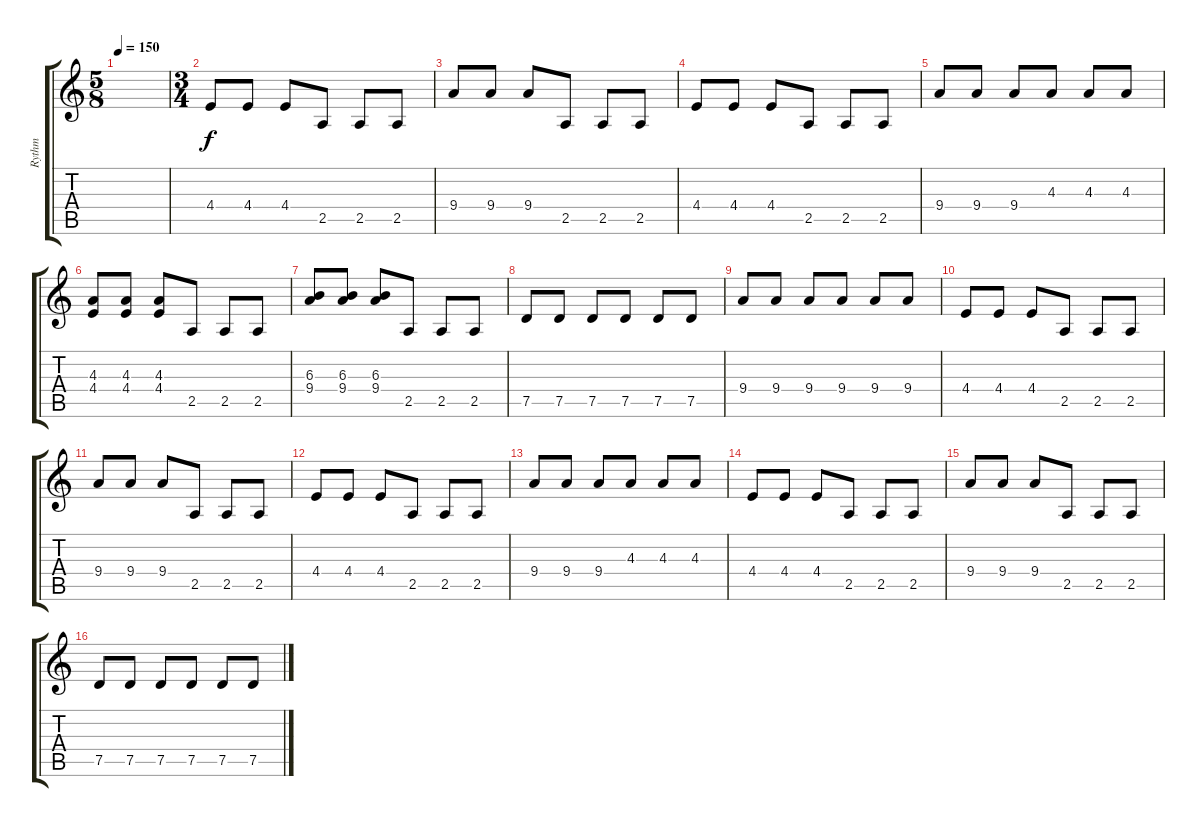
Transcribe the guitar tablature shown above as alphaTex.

\track ("Rythm" "Rythm") {instrument distortionguitar}
\staff {score tabs}
\tuning (D4 A3 F3 C3 G2 D2) {hide}
\ts (5 8)
\tempo 150
\clef g2
\ks c
|
\ts (3 4)
4.4.8{instrument distortionguitar} 4.4.8 4.4.8 2.5.8 2.5.8 2.5.8 |
9.4.8 9.4.8 9.4.8 2.5.8 2.5.8 2.5.8 |
4.4.8 4.4.8 4.4.8 2.5.8 2.5.8 2.5.8 |
9.4.8 9.4.8 9.4.8 4.3.8 4.3.8 4.3.8 |
(4.3 4.4).8 (4.3 4.4).8 (4.3 4.4).8 2.5.8 2.5.8 2.5.8 |
(6.3 9.4).8 (6.3 9.4).8 (6.3 9.4).8 2.5.8 2.5.8 2.5.8 |
7.5.8 7.5.8 7.5.8 7.5.8 7.5.8 7.5.8 |
9.4.8 9.4.8 9.4.8 9.4.8 9.4.8 9.4.8 |
4.4.8{instrument distortionguitar} 4.4.8 4.4.8 2.5.8 2.5.8 2.5.8 |
9.4.8 9.4.8 9.4.8 2.5.8 2.5.8 2.5.8 |
4.4.8 4.4.8 4.4.8 2.5.8 2.5.8 2.5.8 |
9.4.8 9.4.8 9.4.8 4.3.8 4.3.8 4.3.8 |
4.4.8 4.4.8 4.4.8 2.5.8 2.5.8 2.5.8 |
9.4.8 9.4.8 9.4.8 2.5.8 2.5.8 2.5.8 |
7.5.8 7.5.8 7.5.8 7.5.8 7.5.8 7.5.8
